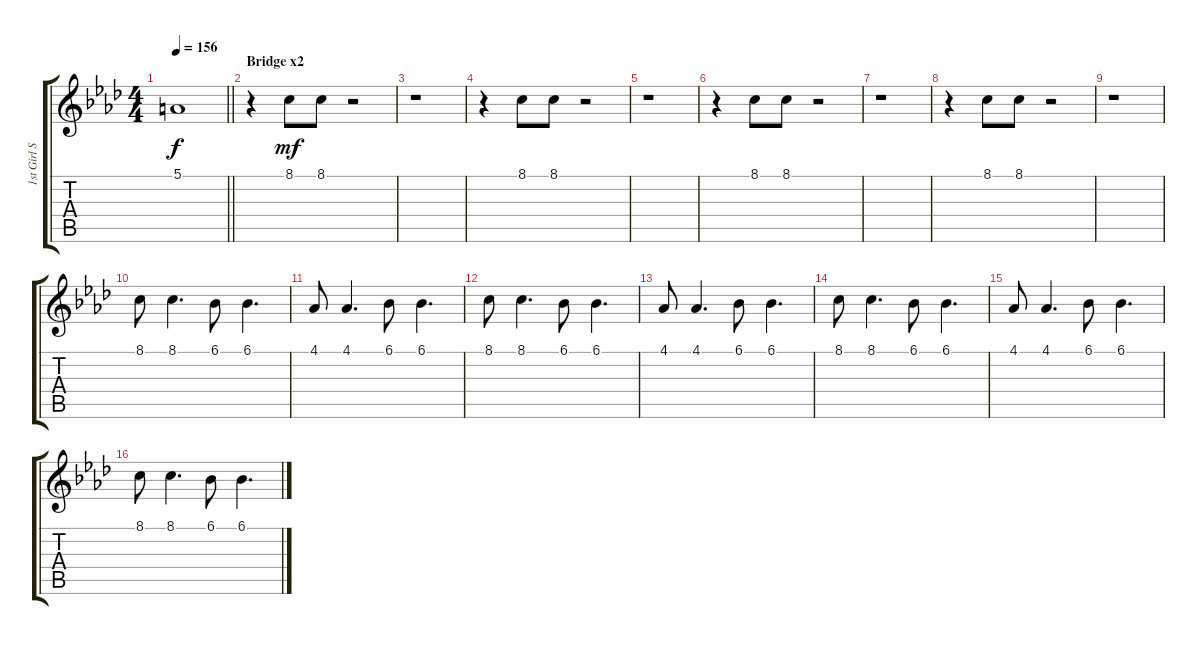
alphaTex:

\track ("1st Girl Soprano" "1st Girl S") {instrument choiraahs}
\staff {score tabs}
\tuning (E4 B3 G3 D3 A2 E2) {hide}
\ts (4 4)
\tempo 156
\clef g2
\barLineRight lightlight
\ks fminor
5.1{t}.1{dy f} |
\section ("" "Bridge x2")
r.4 8.1.8{dy mf} 8.1.8 r.2 |
r.1 |
r.4 8.1.8 8.1.8 r.2 |
r.1 |
r.4 8.1.8 8.1.8 r.2 |
r.1 |
r.4 8.1.8 8.1.8 r.2 |
r.1 |
8.1.8 8.1.4{d} 6.1.8 6.1.4{d} |
4.1.8 4.1.4{d} 6.1.8 6.1.4{d} |
8.1.8 8.1.4{d} 6.1.8 6.1.4{d} |
4.1.8 4.1.4{d} 6.1.8 6.1.4{d} |
8.1.8 8.1.4{d} 6.1.8 6.1.4{d} |
4.1.8 4.1.4{d} 6.1.8 6.1.4{d} |
8.1.8 8.1.4{d} 6.1.8 6.1.4{d}
